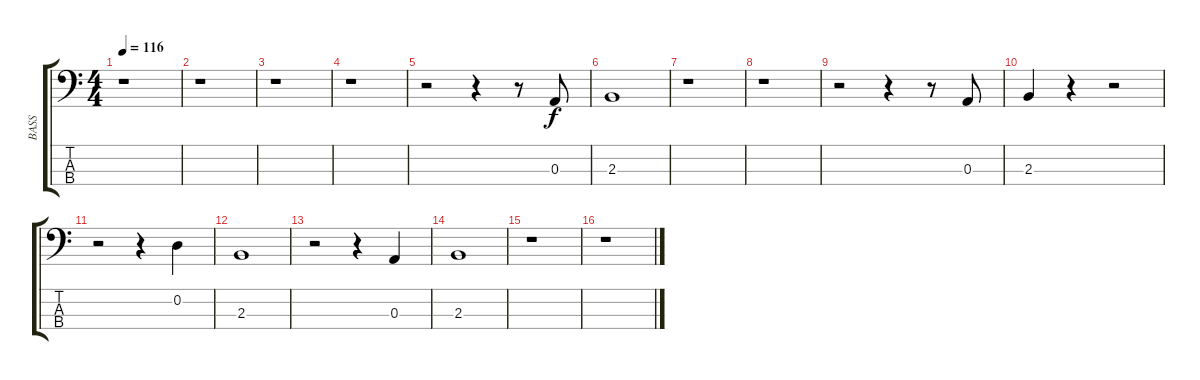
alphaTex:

\track ("BASS" "BASS") {instrument electricbassfinger}
\staff {score tabs}
\tuning (G2 D2 A1 E1) {hide}
\ts (4 4)
\tempo 116
\clef f4
\ks c
r.1{dy f instrument electricbassfinger} |
r.1 |
r.1 |
r.1 |
r.2 r.4 r.8 0.3.8 |
2.3.1 |
r.1 |
r.1 |
r.2 r.4 r.8 0.3.8 |
2.3.4 r.4 r.2 |
r.2 r.4 0.2.4 |
2.3.1 |
r.2 r.4 0.3.4 |
2.3.1 |
r.1 |
r.1
